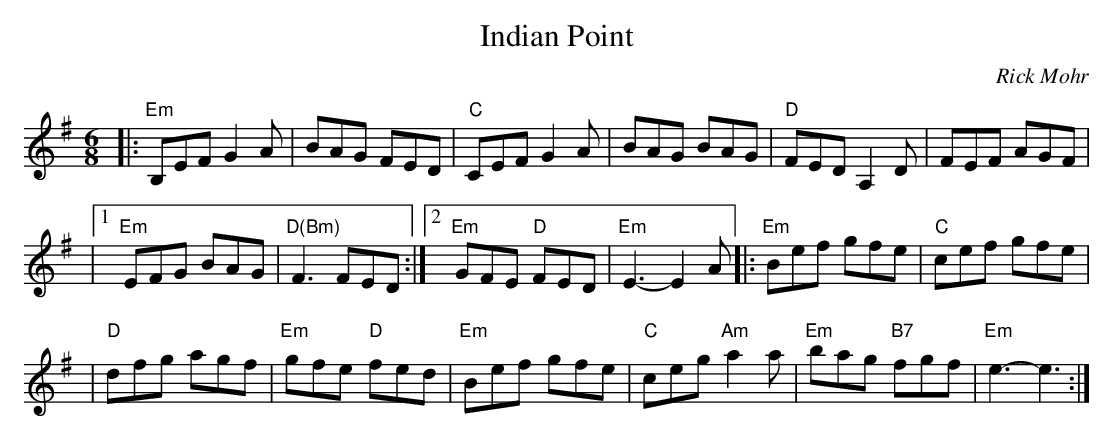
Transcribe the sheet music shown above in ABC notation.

X:1
T: Indian Point
C: Rick Mohr
M: 6/8
K: Em
|: "Em"B,EF G2A | BAG FED \
| "C"CEF G2A | BAG BAG \
| "D"FED A,2D | FEF AGF |
|1 "Em"EFG BAG | "D(Bm)"F3 FED \
:|2 "Em"GFE "D"FED | "Em"E3 -E2A \
|: "Em"Bef gfe | "C"cef gfe |
| "D"dfg agf | "Em"gfe "D"fed \
| "Em"Bef gfe | "C"ceg "Am"a2a \
| "Em"bag "B7"fgf | "Em"e3 -e3 :|
